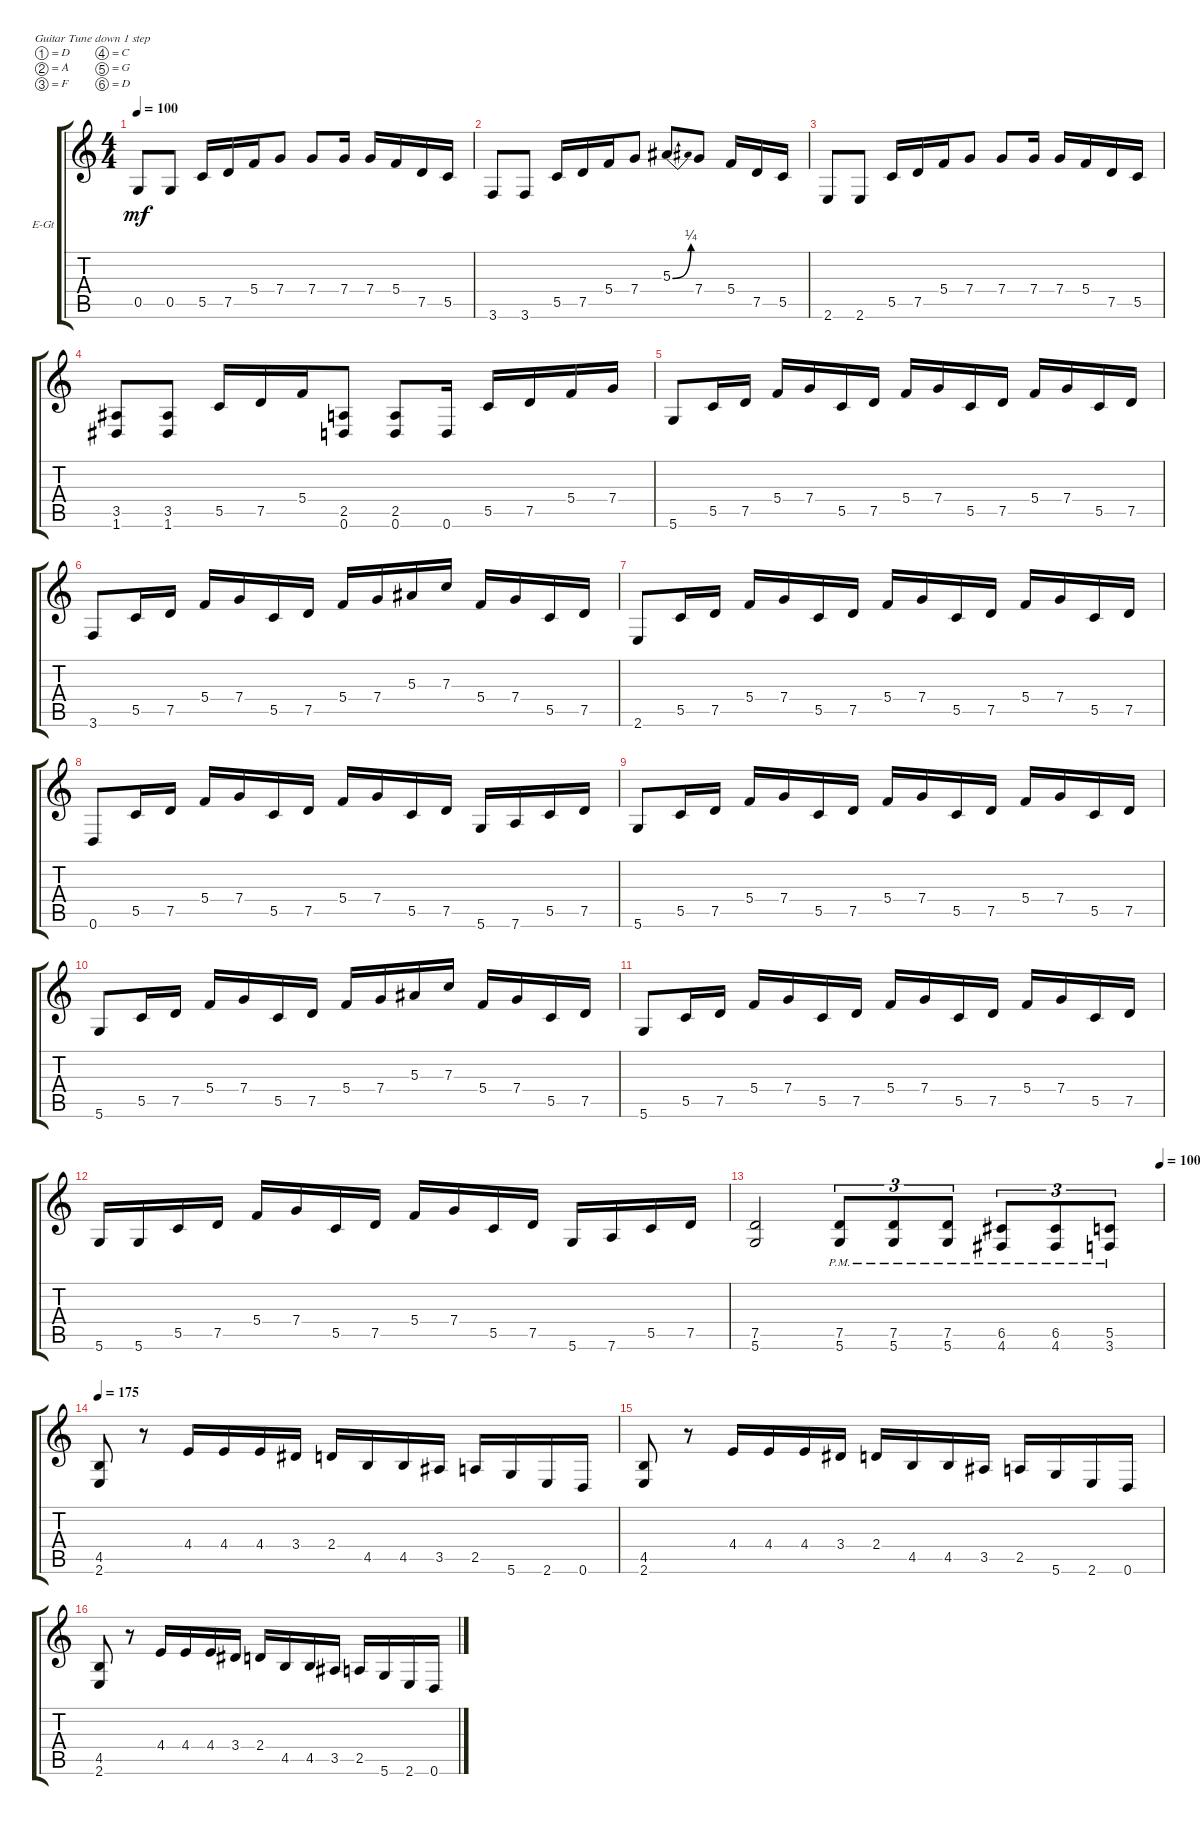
\defaultSystemsLayout 4
\bracketExtendMode groupsimilarinstruments
\firstSystemTrackNameOrientation horizontal
\otherSystemsTrackNameOrientation horizontal
\track ("Rhythm Guitar " "E-Gt") {instrument electricguitarclean}
\staff {score tabs}
\tuning (D4 A3 F3 C3 G2 D2)
\ts (4 4)
\tempo 100
\clef g2
\ks c
0.5.8{dy mf} 0.5.8 5.5.16 7.5.16 5.4.16 7.4.8 7.4.8 7.4.16 7.4.16 5.4.16 7.5.16 5.5.16 |
3.6.8 3.6.8 5.5.16 7.5.16 5.4.16 7.4.8 5.3{be (bend 0 0 15 1)}.8 7.4.8 5.4.16 7.5.16 5.5.16 |
2.6.8 2.6.8 5.5.16 7.5.16 5.4.16 7.4.8 7.4.8 7.4.16 7.4.16 5.4.16 7.5.16 5.5.16 |
(1.6 3.5).8 (1.6 3.5).8 5.5.16 7.5.16 5.4.16 (0.6 2.5).8 (0.6 2.5).8 0.6.16 5.5.16 7.5.16 5.4.16 7.4.16 |
5.6.8 5.5.16 7.5.16 5.4.16 7.4.16 5.5.16 7.5.16 5.4.16 7.4.16 5.5.16 7.5.16 5.4.16 7.4.16 5.5.16 7.5.16 |
3.6.8 5.5.16 7.5.16 5.4.16 7.4.16 5.5.16 7.5.16 5.4.16 7.4.16 5.3.16 7.3.16 5.4.16 7.4.16 5.5.16 7.5.16 |
2.6.8 5.5.16 7.5.16 5.4.16 7.4.16 5.5.16 7.5.16 5.4.16 7.4.16 5.5.16 7.5.16 5.4.16 7.4.16 5.5.16 7.5.16 |
0.6.8 5.5.16 7.5.16 5.4.16 7.4.16 5.5.16 7.5.16 5.4.16 7.4.16 5.5.16 7.5.16 5.6.16 7.6.16 5.5.16 7.5.16 |
5.6.8 5.5.16 7.5.16 5.4.16 7.4.16 5.5.16 7.5.16 5.4.16 7.4.16 5.5.16 7.5.16 5.4.16 7.4.16 5.5.16 7.5.16 |
5.6.8 5.5.16 7.5.16 5.4.16 7.4.16 5.5.16 7.5.16 5.4.16 7.4.16 5.3.16 7.3.16 5.4.16 7.4.16 5.5.16 7.5.16 |
5.6.8 5.5.16 7.5.16 5.4.16 7.4.16 5.5.16 7.5.16 5.4.16 7.4.16 5.5.16 7.5.16 5.4.16 7.4.16 5.5.16 7.5.16 |
5.6.16 5.6.16 5.5.16 7.5.16 5.4.16 7.4.16 5.5.16 7.5.16 5.4.16 7.4.16 5.5.16 7.5.16 5.6.16 7.6.16 5.5.16 7.5.16 |
\tempo (100 0.99375)
(5.6 7.5).2 (5.6{pm} 7.5{pm}).8{tu (3 2)} (5.6{pm} 7.5{pm}).8{tu (3 2)} (5.6{pm} 7.5{pm}).8{tu (3 2)} (4.6{pm} 6.5{pm}).8{tu (3 2)} (4.6{pm} 6.5{pm}).8{tu (3 2)} (3.6{pm} 5.5{pm}).8{tu (3 2)} |
\tempo 175
(2.6 4.5).8 r.8 4.4.16 4.4.16 4.4.16 3.4.16 2.4.16 4.5.16 4.5.16 3.5.16 2.5.16 5.6.16 2.6.16 0.6.16 |
(2.6 4.5).8 r.8 4.4.16 4.4.16 4.4.16 3.4.16 2.4.16 4.5.16 4.5.16 3.5.16 2.5.16 5.6.16 2.6.16 0.6.16 |
(2.6 4.5).8 r.8 4.4.16 4.4.16 4.4.16 3.4.16 2.4.16 4.5.16 4.5.16 3.5.16 2.5.16 5.6.16 2.6.16 0.6.16
